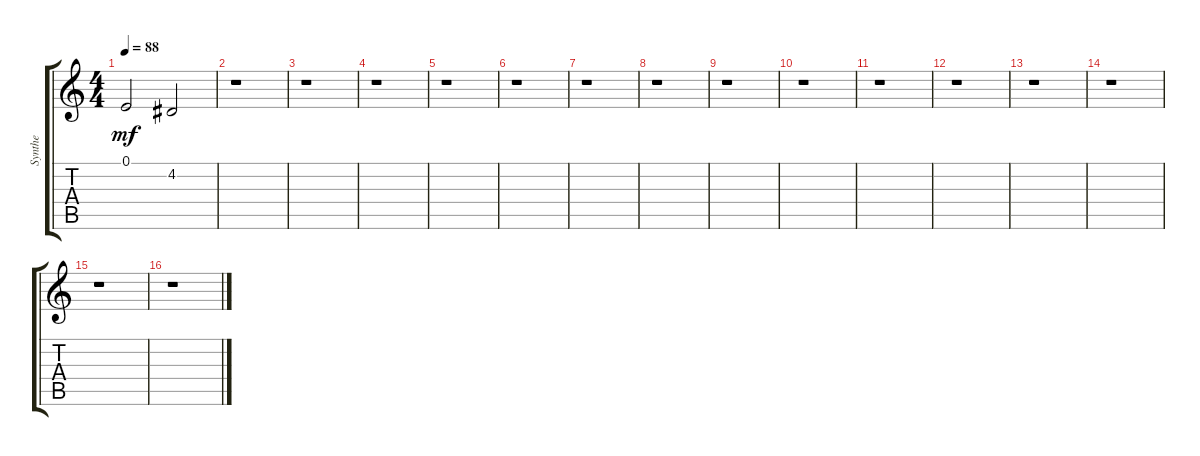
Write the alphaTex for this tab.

\track ("Synthe" "Synthe") {instrument stringensemble1}
\staff {score tabs}
\tuning (E4 B3 G3 D3 A2 E2) {hide}
\ts (4 4)
\tempo 88
\clef g2
\ks c
0.1.2{dy mf} 4.2.2 |
r.1 |
r.1 |
r.1 |
r.1 |
r.1 |
r.1 |
r.1 |
r.1 |
r.1 |
r.1 |
r.1 |
r.1 |
r.1 |
r.1 |
r.1
